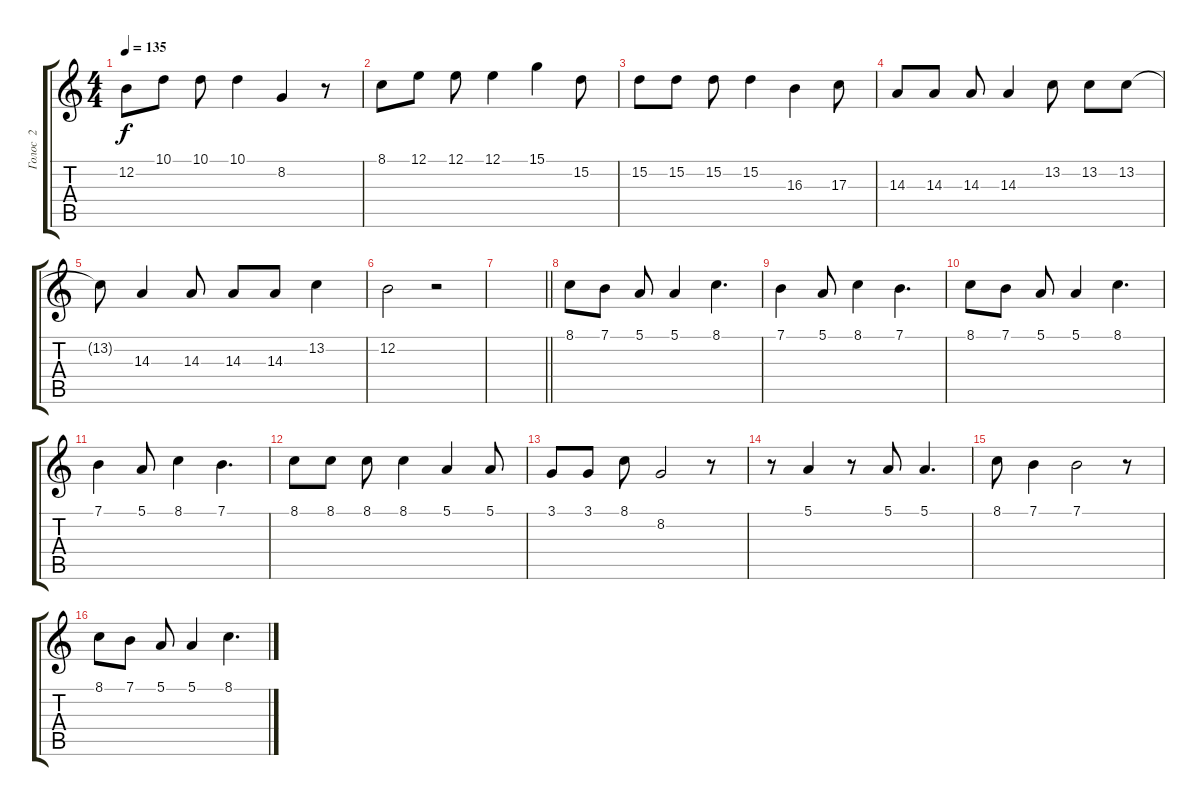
\track ("Голос  2" "Голос  2") {instrument fx5brightness}
\staff {score tabs}
\tuning (E4 B3 G3 D3 A2 E2) {hide}
\ts (4 4)
\tempo 135
\clef g2
\ks c
12.2.8{dy f} 10.1.8 10.1.8 10.1.4 8.2.4 r.8 |
8.1.8 12.1.8 12.1.8 12.1.4 15.1.4 15.2.8 |
15.2.8 15.2.8 15.2.8 15.2.4 16.3.4 17.3.8 |
14.3.8 14.3.8 14.3.8 14.3.4 13.2.8 13.2.8 13.2.8 |
13.2{t}.8 14.3.4 14.3.8 14.3.8 14.3.8 13.2.4 |
12.2.2 r.2 |
\barLineRight lightlight
|
8.1.8 7.1.8 5.1.8 5.1.4 8.1.4{d} |
7.1.4 5.1.8 8.1.4 7.1.4{d} |
8.1.8 7.1.8 5.1.8 5.1.4 8.1.4{d} |
7.1.4 5.1.8 8.1.4 7.1.4{d} |
8.1.8 8.1.8 8.1.8 8.1.4 5.1.4 5.1.8 |
3.1.8 3.1.8 8.1.8 8.2.2 r.8 |
r.8 5.1.4 r.8 5.1.8 5.1.4{d} |
8.1.8 7.1.4 7.1.2 r.8 |
8.1.8 7.1.8 5.1.8 5.1.4 8.1.4{d}
